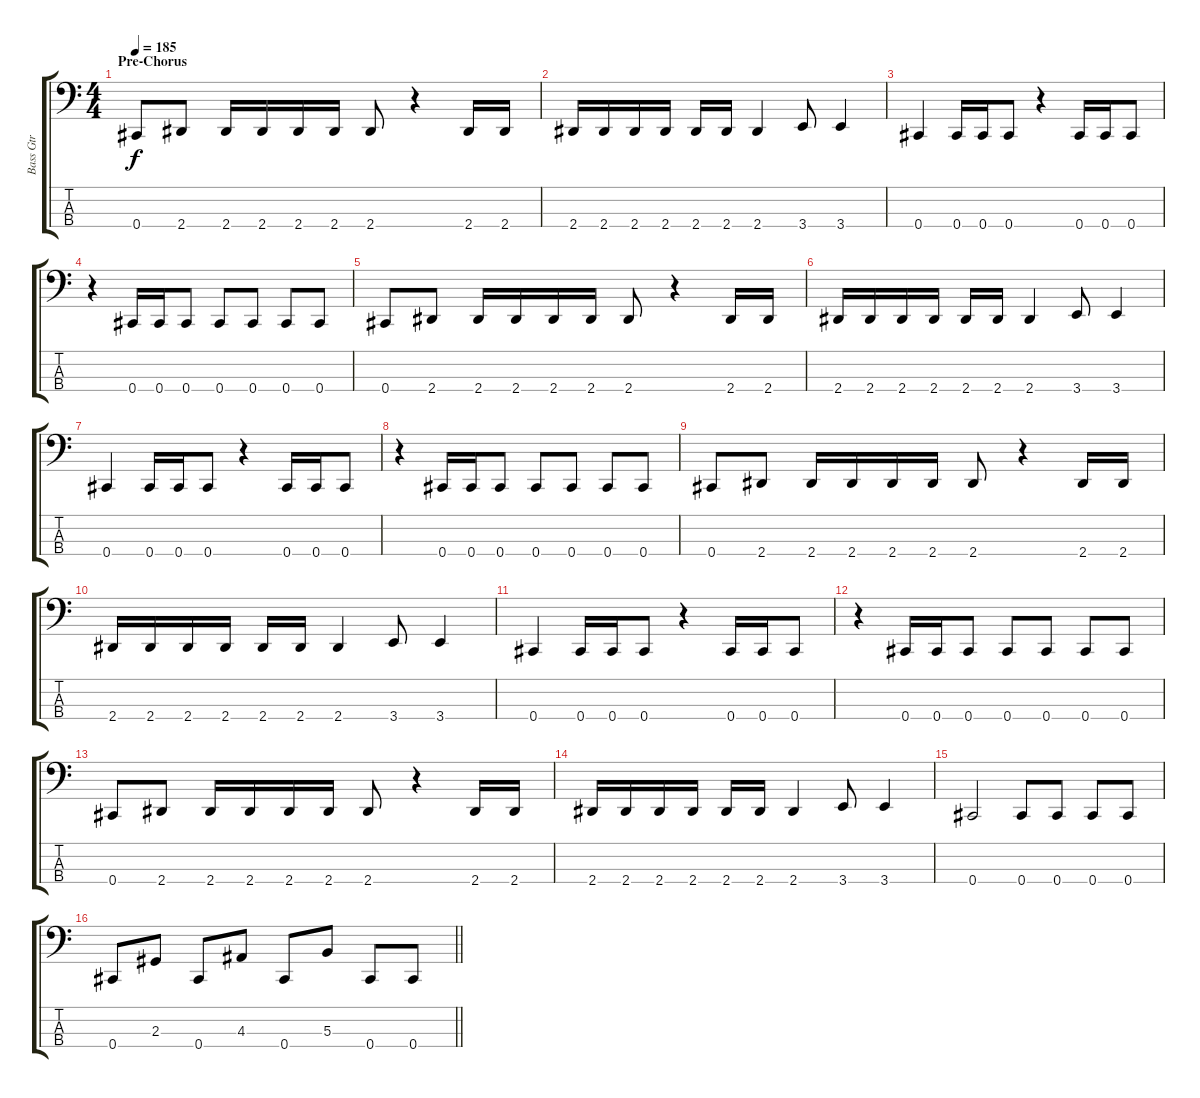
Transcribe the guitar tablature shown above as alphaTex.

\track ("Bass Gtr" "Bass Gtr") {instrument electricbasspick}
\staff {score tabs}
\tuning (E2 B1 Gb1 Db1) {hide}
\ts (4 4)
\section ("" "Pre-Chorus")
\tempo 185
\clef f4
\ks c
0.4.8{dy f} 2.4.8 2.4.16 2.4.16 2.4.16 2.4.16 2.4.8 r.4 2.4.16 2.4.16 |
2.4.16 2.4.16 2.4.16 2.4.16 2.4.16 2.4.16 2.4.4 3.4.8 3.4.4 |
0.4.4 0.4.16 0.4.16 0.4.8 r.4 0.4.16 0.4.16 0.4.8 |
r.4 0.4.16 0.4.16 0.4.8 0.4.8 0.4.8 0.4.8 0.4.8 |
0.4.8 2.4.8 2.4.16 2.4.16 2.4.16 2.4.16 2.4.8 r.4 2.4.16 2.4.16 |
2.4.16 2.4.16 2.4.16 2.4.16 2.4.16 2.4.16 2.4.4 3.4.8 3.4.4 |
0.4.4 0.4.16 0.4.16 0.4.8 r.4 0.4.16 0.4.16 0.4.8 |
r.4 0.4.16 0.4.16 0.4.8 0.4.8 0.4.8 0.4.8 0.4.8 |
0.4.8 2.4.8 2.4.16 2.4.16 2.4.16 2.4.16 2.4.8 r.4 2.4.16 2.4.16 |
2.4.16 2.4.16 2.4.16 2.4.16 2.4.16 2.4.16 2.4.4 3.4.8 3.4.4 |
0.4.4 0.4.16 0.4.16 0.4.8 r.4 0.4.16 0.4.16 0.4.8 |
r.4 0.4.16 0.4.16 0.4.8 0.4.8 0.4.8 0.4.8 0.4.8 |
0.4.8 2.4.8 2.4.16 2.4.16 2.4.16 2.4.16 2.4.8 r.4 2.4.16 2.4.16 |
2.4.16 2.4.16 2.4.16 2.4.16 2.4.16 2.4.16 2.4.4 3.4.8 3.4.4 |
0.4.2 0.4.8 0.4.8 0.4.8 0.4.8 |
\barLineRight lightlight
0.4.8 2.3.8 0.4.8 4.3.8 0.4.8 5.3.8 0.4.8 0.4.8
